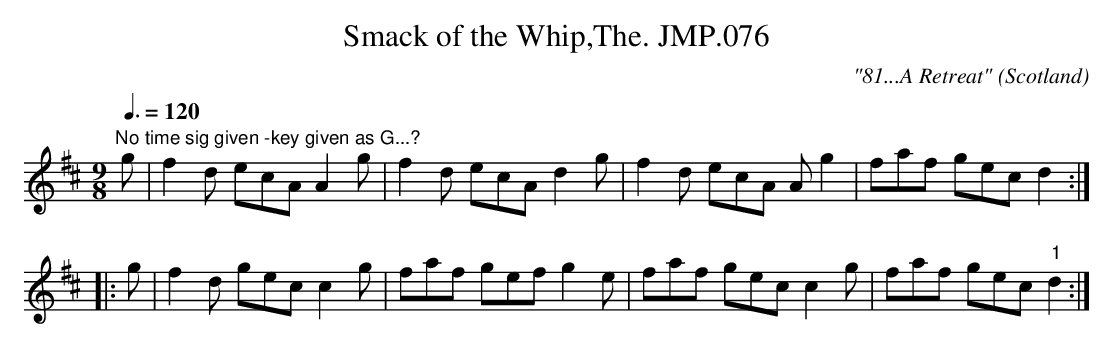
X:1
T:Smack of the Whip,The. JMP.076
C:"81...A Retreat"
L:1/8
M:9/8
O:Scotland
Q:3/8=120
K:D Major
"No time sig given -key given as G...?"g | f2d ecA A2g |\
f2d ecA d2 g|  f2d ecA Ag2 | faf gec d2 :|!
|: g | f2d gec c2 g |faf gef g2 e | faf gec c2 g | faf gec"1"d2 :|
